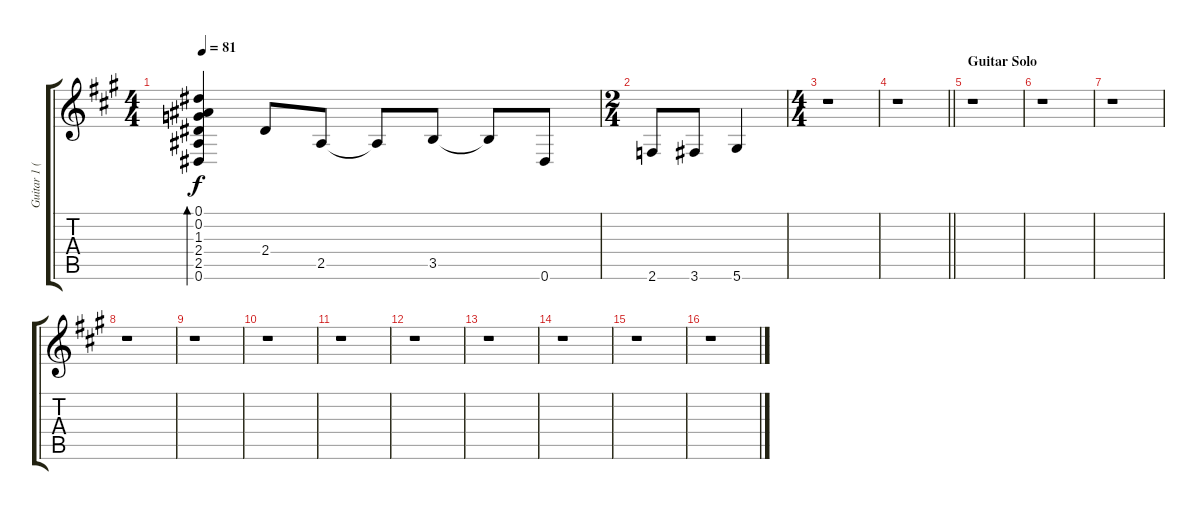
\track ("Guitar 1 (Jerry)" "Guitar 1 (") {instrument acousticguitarsteel}
\staff {score tabs}
\tuning (Eb4 Bb3 Gb3 Db3 Ab2 Eb2) {hide}
\ts (4 4)
\tempo 81
\clef g2
\ks f#minor
(0.1 0.2 1.3 2.4 2.5 0.6).4{bd 120 dy f} 2.4.8 2.5.8 2.5{t}.8 3.5.8 3.5{t}.8 0.6.8 |
\ts (2 4)
2.6.8 3.6.8 5.6.4 |
\ts (4 4)
r.1 |
\barLineRight lightlight
r.1 |
\section ("" "Guitar Solo")
r.1 |
r.1 |
r.1 |
r.1 |
r.1 |
r.1 |
r.1 |
r.1 |
r.1 |
r.1 |
r.1 |
r.1
